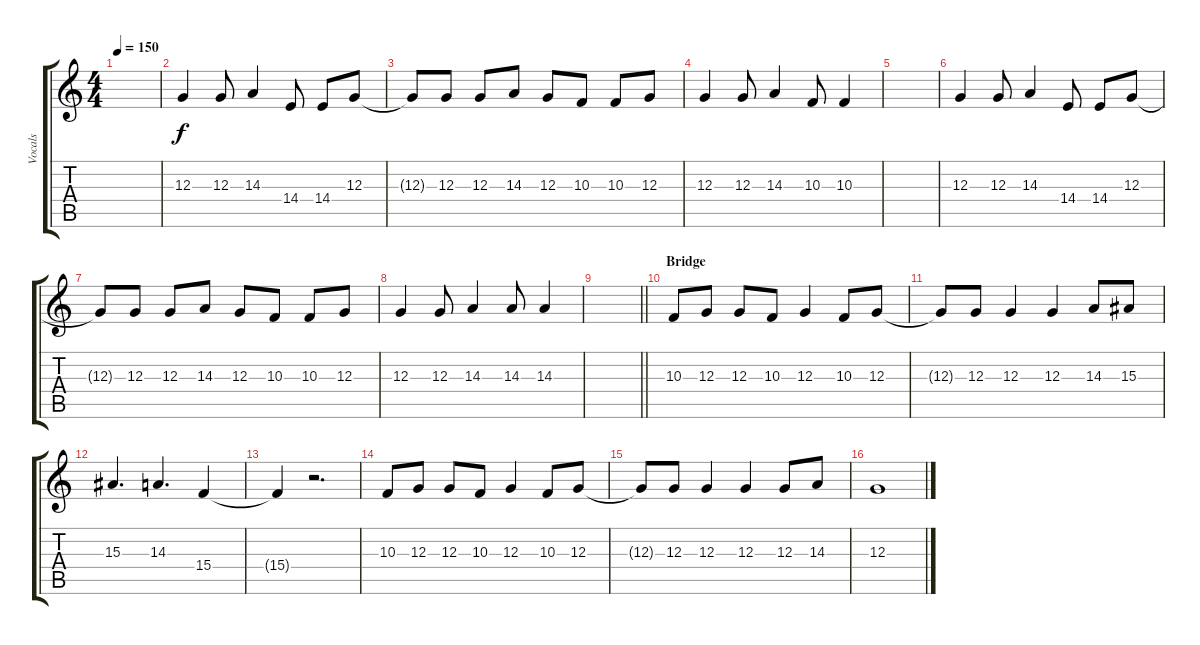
\track ("Vocals" "Vocals") {instrument lead1square}
\staff {score tabs}
\tuning (E4 B3 G3 D3 A2 D2) {hide}
\ts (4 4)
\tempo 150
\clef g2
\ks c
|
12.3.4 12.3.8 14.3.4 14.4.8 14.4.8 12.3.8 |
12.3{t}.8 12.3.8 12.3.8 14.3.8 12.3.8 10.3.8 10.3.8 12.3.8 |
12.3.4 12.3.8 14.3.4 10.3.8 10.3.4 |
|
12.3.4 12.3.8 14.3.4 14.4.8 14.4.8 12.3.8 |
12.3{t}.8 12.3.8 12.3.8 14.3.8 12.3.8 10.3.8 10.3.8 12.3.8 |
12.3.4 12.3.8 14.3.4 14.3.8 14.3.4 |
\barLineRight lightlight
|
\section ("" "Bridge")
10.3.8 12.3.8 12.3.8 10.3.8 12.3.4 10.3.8 12.3.8 |
12.3{t}.8 12.3.8 12.3.4 12.3.4 14.3.8 15.3.8 |
15.3.4{d} 14.3.4{d} 15.4.4 |
15.4{t}.4 r.2{d} |
10.3.8 12.3.8 12.3.8 10.3.8 12.3.4 10.3.8 12.3.8 |
12.3{t}.8 12.3.8 12.3.4 12.3.4 12.3.8 14.3.8 |
12.3.1
